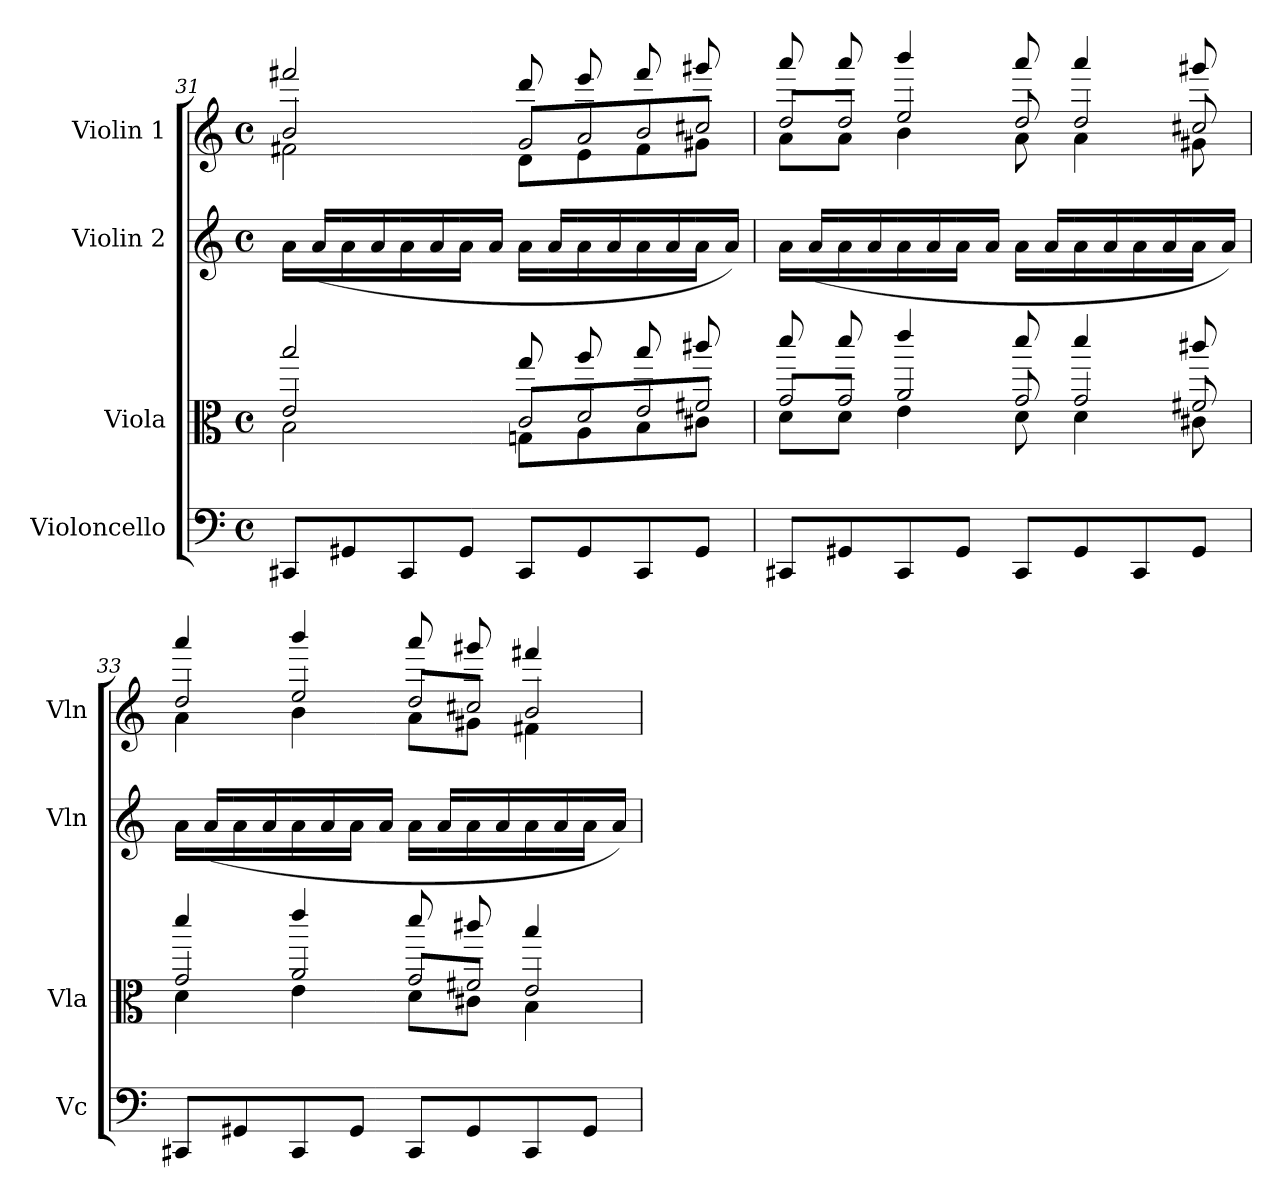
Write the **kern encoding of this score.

**kern	**kern	**kern	**kern
*part4	*part3	*part2	*part1
*staff4	*staff3	*staff2	*staff1
*I"Violoncello	*I"Viola	*I"Violin 2	*I"Violin 1
*I'Vc	*I'Vla	*I'Vln	*I'Vln
*clefF4	*clefC3	*clefG2	*clefG2
*k[]	*k[]	*k[]	*k[]
*M4/4	*M4/4	*M4/4	*M4/4
*met(c)	*met(c)	*met(c)	*met(c)
=31	=31	=31	=31
!	!LO:N:head=open	!	!LO:N:head=open
*	*^	*^	*^
*	*	*^	*	*	*	*^
8CC#X/L	2e/	2B\	2bb	16ryy	16a\LL	2b/	2f#X\	2fff#X
.	.	.	.	(16a/LL	16ryy	.	.	.
8GG#j/	.	.	.	16ryy	16a\	.	.	.
.	.	.	.	16a/	16ryy	.	.	.
8CC#/	.	.	.	16ryy	16a\	.	.	.
.	.	.	.	16a/	16ryy	.	.	.
8GG#/J	.	.	.	16ryy	16a\JJ	.	.	.
.	.	.	.	16a/JJ	16ryy	.	.	.
!	!LO:N:head=open	!	!	!	!	!LO:N:head=open	!	!
8CC#/L	8c/L	8Gn\L	8gg	16ryy	16a\LL	8g/L	8d\L	8ddd
.	.	.	.	16a/LL	16ryy	.	.	.
!	!LO:N:head=open	!	!	!	!	!LO:N:head=open	!	!
8GG#/	8d/	8A\	8aa	16ryy	16a\	8a/	8e\	8eee
.	.	.	.	16a/	16ryy	.	.	.
!	!LO:N:head=open	!	!	!	!	!LO:N:head=open	!	!
8CC#/	8e/	8B\	8bb	16ryy	16a\	8b/	8f#\	8fff#
.	.	.	.	16a/	16ryy	.	.	.
!	!LO:N:head=open	!	!	!	!	!LO:N:head=open	!	!
8GG#/J	8f#X/J	8c#X\J	8ccc#X	16ryy	16a\JJ	8cc#X/J	8g#X\J	8ggg#X
.	.	.	.	16a/JJ)	16ryy	.	.	.
!!LO:LB:g=z	!!	!!
=32	=32	=32	=32	=32	=32	=32	=32	=32
!	!LO:N:head=open	!	!	!	!	!LO:N:head=open	!	!
8CC#X/L	8g/L	8d\L	8ddd	16ryy	16a\LL	8dd/L	8a\L	8aaa
.	.	.	.	(16a/LL	16ryy	.	.	.
!	!LO:N:head=open	!	!	!	!	!LO:N:head=open	!	!
8GG#X/	8g/J	8d\J	8ddd	16ryy	16a\	8dd/J	8a\J	8aaa
.	.	.	.	16a/	16ryy	.	.	.
!	!LO:N:head=open	!	!	!	!	!LO:N:head=open	!	!
8CC#/	4a/	4e\	4eee	16ryy	16a\	4ee/	4b\	4bbb
.	.	.	.	16a/	16ryy	.	.	.
8GG#/J	.	.	.	16ryy	16a\JJ	.	.	.
.	.	.	.	16a/JJ	16ryy	.	.	.
!	!LO:N:head=open	!	!	!	!	!LO:N:head=open	!	!
8CC#/L	8g/	8d\	8ddd	16ryy	16a\LL	8dd/	8a\	8aaa
.	.	.	.	16a/LL	16ryy	.	.	.
!	!LO:N:head=open	!	!	!	!	!LO:N:head=open	!	!
8GG#/	4g/	4d\	4ddd	16ryy	16a\	4dd/	4a\	4aaa
.	.	.	.	16a/	16ryy	.	.	.
8CC#/	.	.	.	16ryy	16a\	.	.	.
.	.	.	.	16a/	16ryy	.	.	.
!	!LO:N:head=open	!	!	!	!	!LO:N:head=open	!	!
8GG#/J	8f#X/	8c#X\	8ccc#X	16ryy	16a\JJ	8cc#X/	8g#X\	8ggg#X
.	.	.	.	16a/JJ)	16ryy	.	.	.
=33	=33	=33	=33	=33	=33	=33	=33	=33
!	!LO:N:head=open	!	!	!	!	!LO:N:head=open	!	!
8CC#X/L	4g/	4d\	4ddd	16ryy	16a\LL	4dd/	4a\	4aaa
.	.	.	.	(16a/LL	16ryy	.	.	.
8GG#X/	.	.	.	16ryy	16a\	.	.	.
.	.	.	.	16a/	16ryy	.	.	.
!	!LO:N:head=open	!	!	!	!	!LO:N:head=open	!	!
8CC#/	4a/	4e\	4eee	16ryy	16a\	4ee/	4b\	4bbb
.	.	.	.	16a/	16ryy	.	.	.
8GG#/J	.	.	.	16ryy	16a\JJ	.	.	.
.	.	.	.	16a/JJ	16ryy	.	.	.
!	!LO:N:head=open	!	!	!	!	!LO:N:head=open	!	!
8CC#/L	8g/L	8d\L	8ddd	16ryy	16a\LL	8dd/L	8a\L	8aaa
.	.	.	.	16a/LL	16ryy	.	.	.
!	!LO:N:head=open	!	!	!	!	!LO:N:head=open	!	!
8GG#/	8f#X/J	8c#X\J	8ccc#X	16ryy	16a\	8cc#X/J	8g#X\J	8ggg#X
.	.	.	.	16a/	16ryy	.	.	.
!	!LO:N:head=open	!	!	!	!	!LO:N:head=open	!	!
8CC#/	4e/	4B\	4bb	16ryy	16a\	4b/	4f#X\	4fff#X
.	.	.	.	16a/	16ryy	.	.	.
8GG#/J	.	.	.	16ryy	16a\JJ	.	.	.
.	.	.	.	16a/JJ)	16ryy	.	.	.
*	*v	*v	*v	*	*	*v	*v	*v
*	*	*v	*v	*
=	=	=	=
*-	*-	*-	*-
